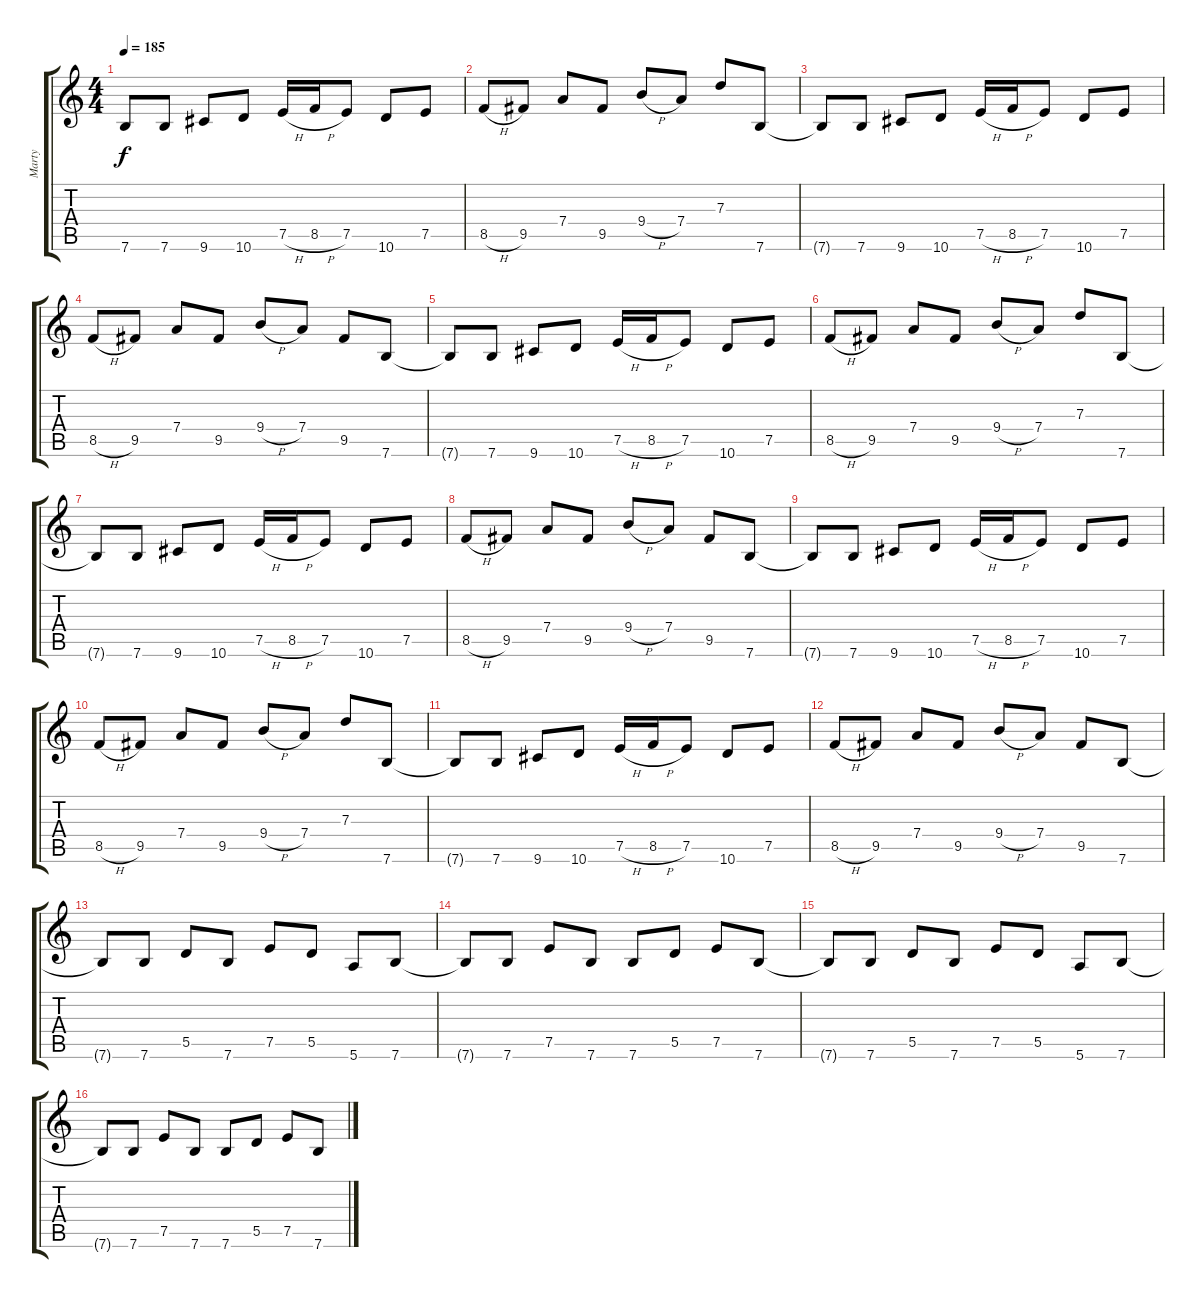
\track ("Marty" "Marty") {instrument distortionguitar}
\staff {score tabs}
\tuning (E4 B3 G3 D3 A2 E2) {hide}
\ts (4 4)
\tempo 185
\clef g2
\ks c
7.6{t}.8{dy f} 7.6.8 9.6.8 10.6.8 7.5{h}.16 8.5{h}.16 7.5.8 10.6.8 7.5.8 |
8.5{h}.8 9.5.8 7.4.8 9.5.8 9.4{h}.8 7.4.8 7.3.8 7.6.8 |
7.6{t}.8 7.6.8 9.6.8 10.6.8 7.5{h}.16 8.5{h}.16 7.5.8 10.6.8 7.5.8 |
8.5{h}.8 9.5.8 7.4.8 9.5.8 9.4{h}.8 7.4.8 9.5.8 7.6.8 |
7.6{t}.8 7.6.8 9.6.8 10.6.8 7.5{h}.16 8.5{h}.16 7.5.8 10.6.8 7.5.8 |
8.5{h}.8 9.5.8 7.4.8 9.5.8 9.4{h}.8 7.4.8 7.3.8 7.6.8 |
7.6{t}.8 7.6.8 9.6.8 10.6.8 7.5{h}.16 8.5{h}.16 7.5.8 10.6.8 7.5.8 |
8.5{h}.8 9.5.8 7.4.8 9.5.8 9.4{h}.8 7.4.8 9.5.8 7.6.8 |
7.6{t}.8 7.6.8 9.6.8 10.6.8 7.5{h}.16 8.5{h}.16 7.5.8 10.6.8 7.5.8 |
8.5{h}.8 9.5.8 7.4.8 9.5.8 9.4{h}.8 7.4.8 7.3.8 7.6.8 |
7.6{t}.8 7.6.8 9.6.8 10.6.8 7.5{h}.16 8.5{h}.16 7.5.8 10.6.8 7.5.8 |
8.5{h}.8 9.5.8 7.4.8 9.5.8 9.4{h}.8 7.4.8 9.5.8 7.6.8 |
7.6{t}.8 7.6.8 5.5.8 7.6.8 7.5.8 5.5.8 5.6.8 7.6.8 |
7.6{t}.8 7.6.8 7.5.8 7.6.8 7.6.8 5.5.8 7.5.8 7.6.8 |
7.6{t}.8 7.6.8 5.5.8 7.6.8 7.5.8 5.5.8 5.6.8 7.6.8 |
7.6{t}.8 7.6.8 7.5.8 7.6.8 7.6.8 5.5.8 7.5.8 7.6.8
